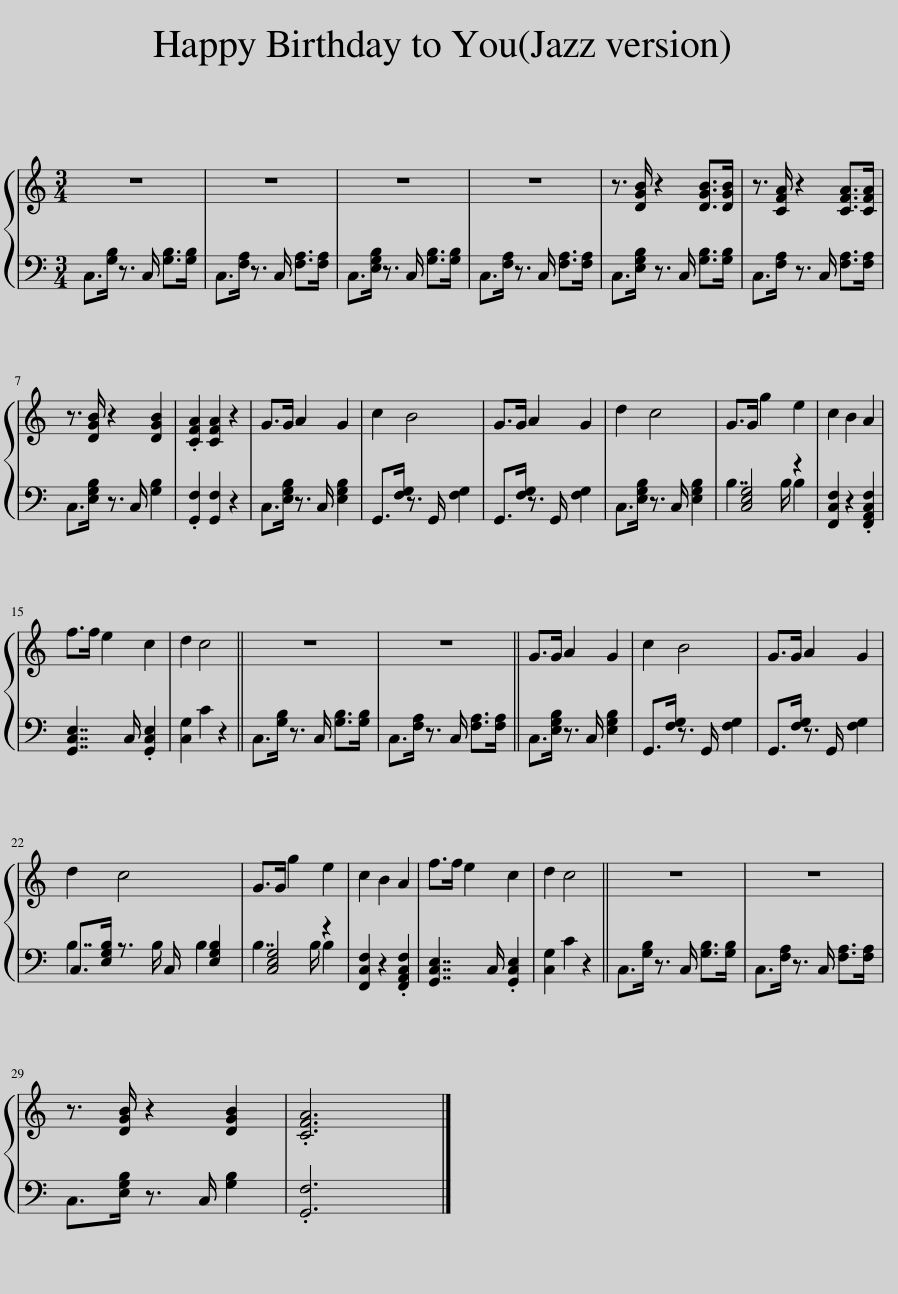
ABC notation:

X:1
%%score { 1 | ( 2 3 ) }
L:1/8
M:3/4
I:linebreak $
K:C
V:1 treble
V:2 bass
V:3 bass
V:1
 z6 | z6 | z6 | z6 | z3/2 [DGB]/ z2 [DGB]>[DGB] | %5
 z3/2 [CFA]/ z2 [CFA]>[CFA] |$ z3/2 [DGB]/ z2 [DGB]2 | .[CFA]2 [CFA]2 z2 | G>G A2 G2 | c2 B4 | %10
 G>G A2 G2 | d2 c4 | G>G g2 e2 | c2 B2 A2 |$ f>f e2 c2 | %15
 d2 c4 || z6 | z6 || G>G A2 G2 | c2 B4 | %20
 G>G A2 G2 |$ d2 c4 | G>G g2 e2 | c2 B2 A2 | f>f e2 c2 | %25
 d2 c4 || z6 | z6 |$ z3/2 [DGB]/ z2 [DGB]2 | .[CFA]6 |] %30
V:2
 C,>[G,B,] z3/2 C,/ [G,B,]>[G,B,] | C,>[F,A,] z3/2 C,/ [F,A,]>[F,A,] | C,>[E,G,B,] z3/2 C,/ [G,B,]>[G,B,] | C,>[F,A,] z3/2 C,/ [F,A,]>[F,A,] | C,>[E,G,B,] z3/2 C,/ [G,B,]>[G,B,] | %5
 C,>[F,A,] z3/2 C,/ [F,A,]>[F,A,] |$ C,>[E,G,B,] z3/2 C,/ [G,B,]2 | .[G,,F,]2 [G,,F,]2 z2 | C,>[E,G,B,] z3/2 C,/ [E,G,B,]2 | G,,>[F,G,] z3/2 G,,/ [F,G,]2 | %10
 G,,>[F,G,] z3/2 G,,/ [F,G,]2 | C,>[E,G,B,] z3/2 C,/ [E,G,B,]2 | [C,E,G,]4 z2 | [F,,C,F,]2 z2 .[F,,A,,C,F,]2 |$ [G,,C,E,]7/2 C,/ .[G,,C,E,]2 | %15
 [C,G,]2 C2 z2 || C,>[G,B,] z3/2 C,/ [G,B,]>[G,B,] | C,>[F,A,] z3/2 C,/ [F,A,]>[F,A,] || C,>[E,G,B,] z3/2 C,/ [E,G,B,]2 | G,,>[F,G,] z3/2 G,,/ [F,G,]2 | %20
 G,,>[F,G,] z3/2 G,,/ [F,G,]2 |$ C,>[E,G,B,] z3/2 C,/ [E,G,B,]2 | [C,E,G,]4 z2 | [F,,C,F,]2 z2 .[F,,A,,C,F,]2 | [G,,C,E,]7/2 C,/ .[G,,C,E,]2 | %25
 [C,G,]2 C2 z2 || C,>[G,B,] z3/2 C,/ [G,B,]>[G,B,] | C,>[F,A,] z3/2 C,/ [F,A,]>[F,A,] |$ C,>[E,G,B,] z3/2 C,/ [G,B,]2 | .[G,,F,]6 |] %30
V:3
 x6 | x6 | x6 | x6 | x6 | %5
 x6 |$ x6 | x6 | x6 | x6 | %10
 x6 | x6 | B,7/2 B,/ B,2 | x6 |$ x6 | %15
 x6 || x6 | x6 || x6 | x6 | %20
 x6 |$ B,7/2 B,/ B,2 | B,7/2 B,/ B,2 | x6 | x6 | %25
 x6 || x6 | x6 |$ x6 | x6 |] %30
